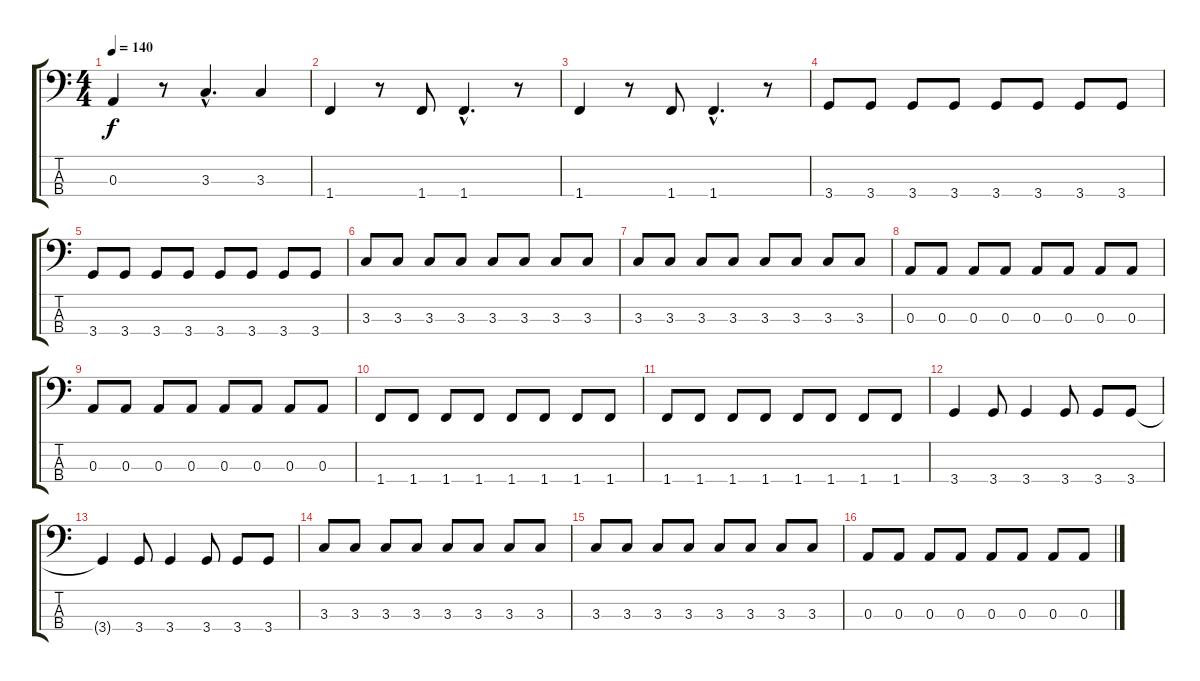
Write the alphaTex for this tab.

\track "" {instrument electricbassfinger}
\staff {score tabs}
\tuning (G2 D2 A1 E1) {hide}
\ts (4 4)
\tempo 140
\clef f4
\ks c
0.3.4{dy f} r.8 3.3{hac}.4{d} 3.3.4 |
1.4.4 r.8 1.4.8 1.4{hac}.4{d} r.8 |
1.4.4 r.8 1.4.8 1.4{hac}.4{d} r.8 |
3.4.8 3.4.8 3.4.8 3.4.8 3.4.8 3.4.8 3.4.8 3.4.8 |
3.4.8 3.4.8 3.4.8 3.4.8 3.4.8 3.4.8 3.4.8 3.4.8 |
3.3.8 3.3.8 3.3.8 3.3.8 3.3.8 3.3.8 3.3.8 3.3.8 |
3.3.8 3.3.8 3.3.8 3.3.8 3.3.8 3.3.8 3.3.8 3.3.8 |
0.3.8 0.3.8 0.3.8 0.3.8 0.3.8 0.3.8 0.3.8 0.3.8 |
0.3.8 0.3.8 0.3.8 0.3.8 0.3.8 0.3.8 0.3.8 0.3.8 |
1.4.8 1.4.8 1.4.8 1.4.8 1.4.8 1.4.8 1.4.8 1.4.8 |
1.4.8 1.4.8 1.4.8 1.4.8 1.4.8 1.4.8 1.4.8 1.4.8 |
3.4.4 3.4.8 3.4.4 3.4.8 3.4.8 3.4.8 |
3.4{t}.4 3.4.8 3.4.4 3.4.8 3.4.8 3.4.8 |
3.3.8 3.3.8 3.3.8 3.3.8 3.3.8 3.3.8 3.3.8 3.3.8 |
3.3.8 3.3.8 3.3.8 3.3.8 3.3.8 3.3.8 3.3.8 3.3.8 |
0.3.8 0.3.8 0.3.8 0.3.8 0.3.8 0.3.8 0.3.8 0.3.8
